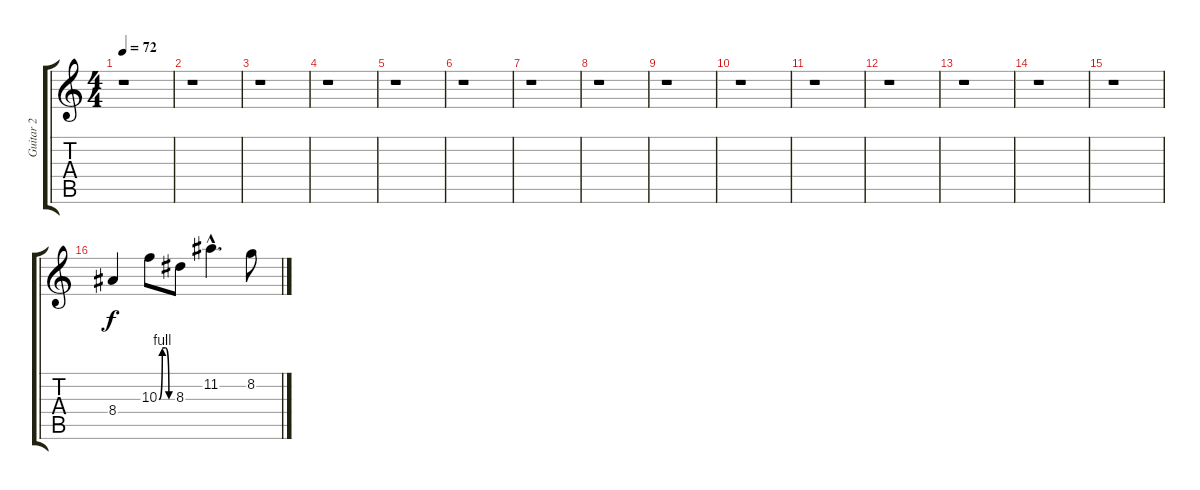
\track ("Guitar 2" "Guitar 2") {instrument distortionguitar}
\staff {score tabs}
\tuning (E4 B3 G3 D3 A2 E2) {hide}
\ts (4 4)
\tempo 72
\clef g2
\ks c
r.1{dy f} |
r.1 |
r.1 |
r.1 |
r.1 |
r.1 |
r.1 |
r.1 |
r.1 |
r.1 |
r.1 |
r.1 |
r.1 |
r.1 |
r.1 |
8.4.4 10.3{be (custom 0 0 15 4 30 4 45 0 60 0)}.8 8.3.8 11.2{hac}.4{d} 8.2.8
